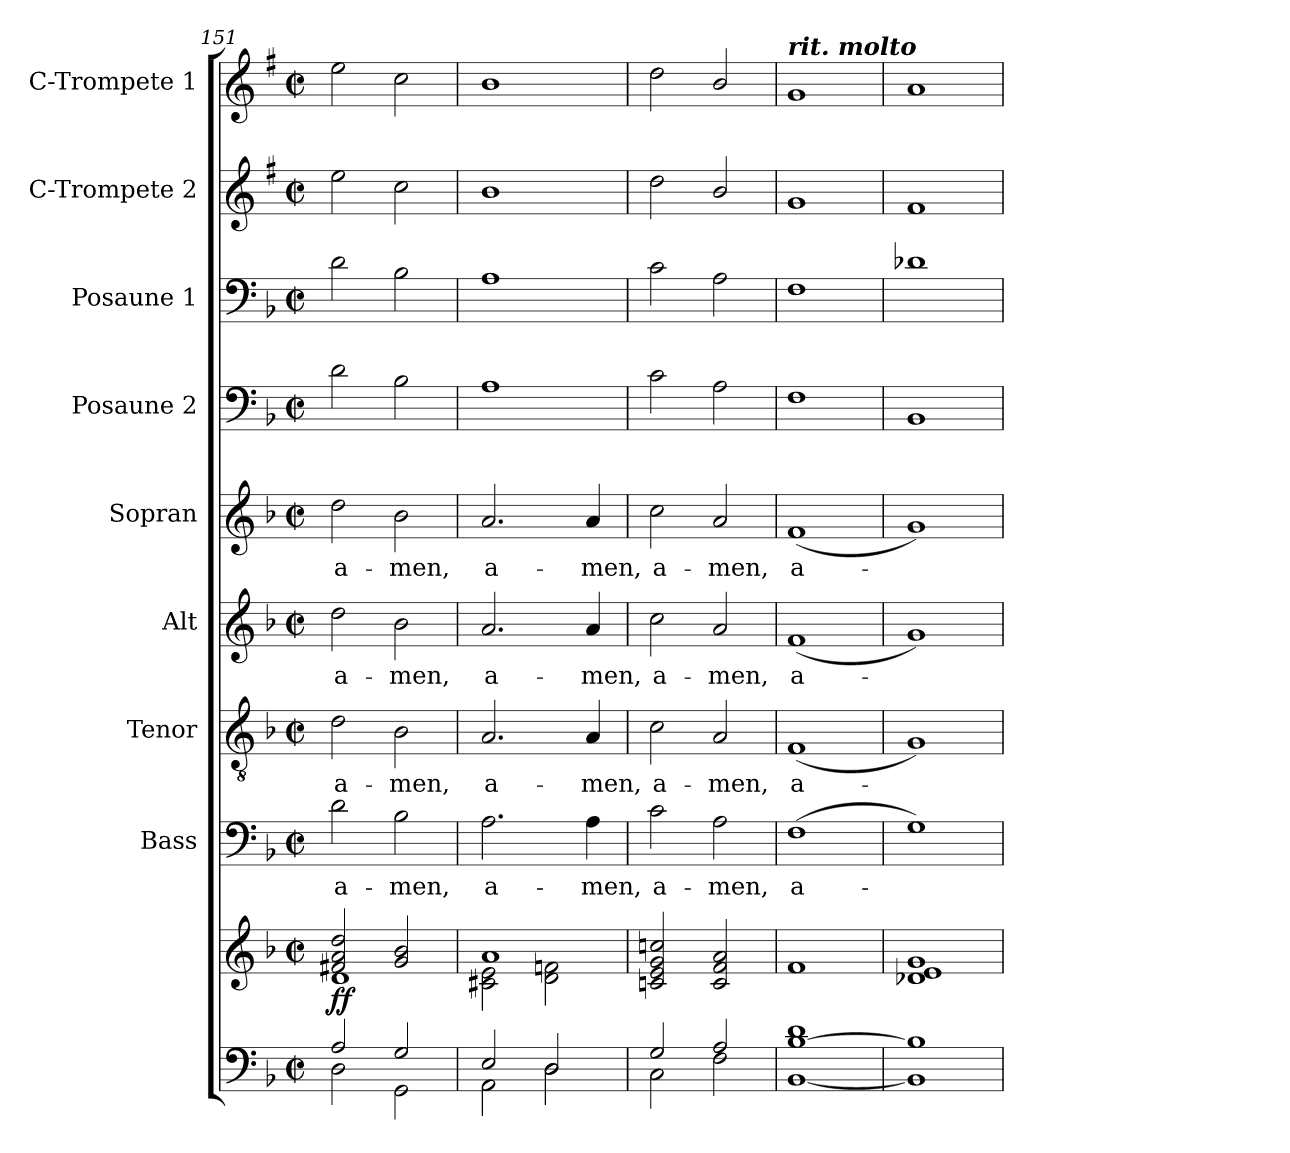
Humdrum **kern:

**kern	**kern	**dynam	**kern	**text	**kern	**text	**kern	**text	**kern	**text	**kern	**kern	**kern	**kern
*part9	*part9	*part9	*part8	*part8	*part7	*part7	*part6	*part6	*part5	*part5	*part4	*part3	*part2	*part1
*staff10	*staff9	*staff9/10	*staff8	*staff8	*staff7	*staff7	*staff6	*staff6	*staff5	*staff5	*staff4	*staff3	*staff2	*staff1
*	*	*	*I"Bass	*	*I"Tenor	*	*I"Alt	*	*I"Sopran	*	*I"Posaune 2	*I"Posaune 1	*I"C-Trompete 2	*I"C-Trompete 1
*	*	*	*I'B.	*	*I'T.	*	*I'A.	*	*I'S.	*	*I'Pos. 2	*I'Pos. 1	*I'C Trp. 2	*I'C Trp. 1
*clefF4	*clefG2	*	*clefF4	*	*clefGv2	*	*clefG2	*	*clefG2	*	*clefF4	*clefF4	*clefG2	*clefG2
*	*	*	*	*	*	*	*	*	*	*	*	*	*ITrd1c2	*ITrd1c2
*k[b-]	*k[b-]	*	*k[b-]	*	*k[b-]	*	*k[b-]	*	*k[b-]	*	*k[b-]	*k[b-]	*k[b-]	*k[b-]
*F:	*F:	*	*F:	*	*F:	*	*F:	*	*F:	*	*F:	*F:	*F:	*F:
*M2/2	*M2/2	*	*M2/2	*	*M2/2	*	*M2/2	*	*M2/2	*	*M2/2	*M2/2	*M2/2	*M2/2
*met(c|)	*met(c|)	*	*met(c|)	*	*met(c|)	*	*met(c|)	*	*met(c|)	*	*met(c|)	*met(c|)	*met(c|)	*met(c|)
=151	=151	=151	=151	=151	=151	=151	=151	=151	=151	=151	=151	=151	=151	=151
*^	*^	*	*	*	*	*	*	*	*	*	*	*	*	*
!	!	!	!	!LO:DY:b	!	!LO:LY:b	!	!LO:LY:b	!	!LO:LY:b	!	!LO:LY:b	!	!	!	!
2A/	2D\	2f#X/ 2a/ 2dd/	1d	ff	2d\	a-	2d\	a-	2dd\	a-	2dd\	a-	2d\	2d\	2dd\	2dd\
!	!	!	!	!	!	!LO:LY:b	!	!LO:LY:b	!	!LO:LY:b	!	!LO:LY:b	!	!	!	!
2G/	2GG\	2g/ 2b-/	.	.	2B-\	-men,	2B-\	-men,	2b-\	-men,	2b-\	-men,	2B-\	2B-\	2b-\	2b-\
=152	=152	=152	=152	=152	=152	=152	=152	=152	=152	=152	=152	=152	=152	=152	=152	=152
!	!	!	!	!	!	!LO:LY:b	!	!LO:LY:b	!	!LO:LY:b	!	!LO:LY:b	!	!	!	!
2E/	2AA\	1a	2c#X\ 2e\	.	2.A\	a-	2.A/	a-	2.a/	a-	2.a/	a-	1A	1A	1a	1a
2D/	2D\	.	2d\ 2fn\	.	.	.	.	.	.	.	.	.	.	.	.	.
!	!	!	!	!	!	!LO:LY:b	!	!LO:LY:b	!	!LO:LY:b	!	!LO:LY:b	!	!	!	!
.	.	.	.	.	4A\	-men,	4A/	-men,	4a/	-men,	4a/	-men,	.	.	.	.
*	*	*v	*v	*	*	*	*	*	*	*	*	*	*	*	*	*
=153	=153	=153	=153	=153	=153	=153	=153	=153	=153	=153	=153	=153	=153	=153	=153
!	!	!	!	!	!LO:LY:b	!	!LO:LY:b	!	!LO:LY:b	!	!LO:LY:b	!	!	!	!
2G/	2C\	2cn/ 2e/ 2g/ 2ccn/	.	2c\	a-	2c\	a-	2cc\	a-	2cc\	a-	2c\	2c\	2cc\	2cc\
!	!	!	!	!	!LO:LY:b	!	!LO:LY:b	!	!LO:LY:b	!	!LO:LY:b	!	!	!	!
2A/	2F\	2c/ 2f/ 2a/	.	2A\	-men,	2A/	-men,	2a/	-men,	2a/	-men,	2A\	2A\	2a/	2a/
=154	=154	=154	=154	=154	=154	=154	=154	=154	=154	=154	=154	=154	=154	=154	=154
!	!	!	!	!	!	!	!	!	!	!	!	!	!	!	!LO:TX:a:Bi:t=rit. molto
!	!	!	!	!	!LO:LY:b	!	!LO:LY:b	!	!LO:LY:b	!	!LO:LY:b	!	!	!	!
*v	*v	*	*	*	*	*	*	*	*	*	*	*	*	*	*
[1BB- [1B- 1d	1f	.	(>1F	a-	(<1F	a-	(<1f	a-	(<1f	a-	1F	1F	1f	1f
=155	=155	=155	=155	=155	=155	=155	=155	=155	=155	=155	=155	=155	=155	=155
1BB-] 1B-]	1d-X 1e 1g	.	1G)	.	1G)	.	1g)	.	1g)	.	1BB-	1d-X	1e	1g
=	=	=	=	=	=	=	=	=	=	=	=	=	=	=
*-	*-	*-	*-	*-	*-	*-	*-	*-	*-	*-	*-	*-	*-	*-
